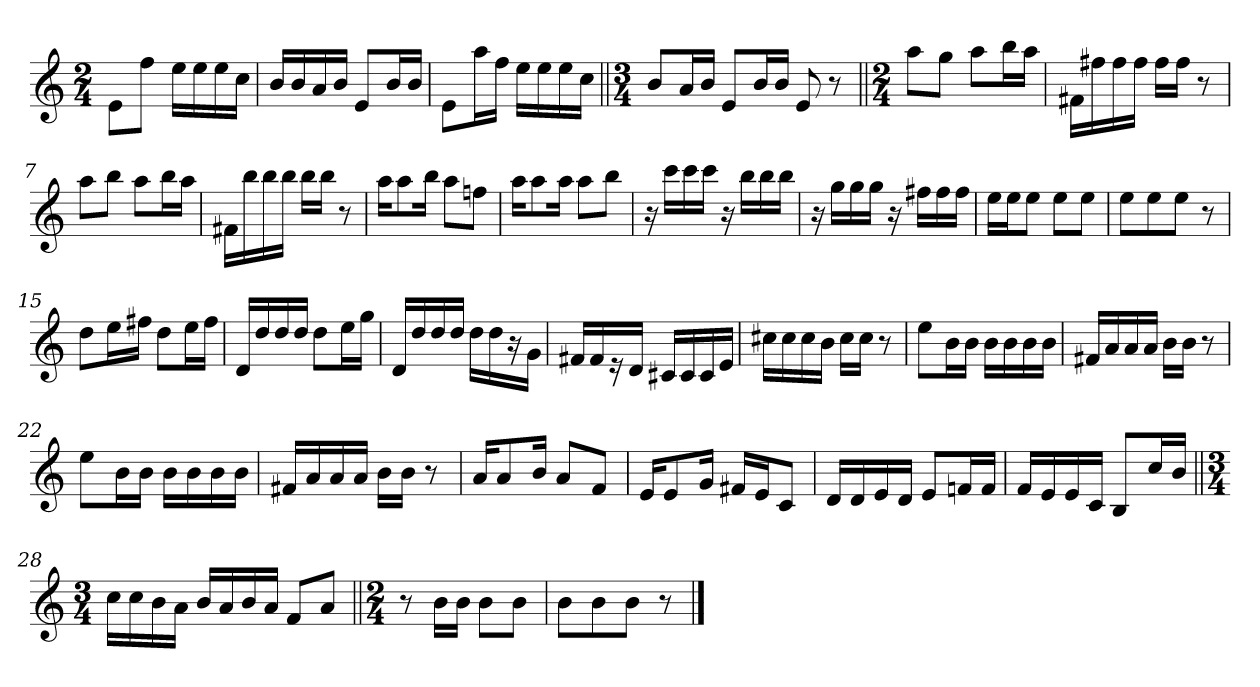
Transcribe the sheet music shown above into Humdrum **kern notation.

**kern
*part1
*staff1
*clefG2
*k[]
*C:
*M2/4
=1
8eL
8ffJ
16eeLL
16ee
16ee
16ccJJ
=2
16bLL
16b
16a
16bJJ
8eL
16bL
16bJJ
=3
8eL
16aaL
16ffJJ
16eeLL
16ee
16ee
16ccJJ
=4||
*M3/4
8bL
16aL
16bJJ
8eL
16bL
16bJJ
8e
8r
=5||
*M2/4
8aaL
8ggJ
8aaL
16bbL
16aaJJ
=6
16f#XLL
16ff#X
16ff#
16ff#JJ
16ff#LL
16ff#JJ
8r
=7
8aaL
8bbJ
8aaL
16bbL
16aaJJ
=8
16f#XLL
16bb
16bb
16bbJJ
16bbLL
16bbJJ
8r
=9
16aaKL
8aa
16bbJk
8aaL
8ffnJ
=10
16aaKL
8aa
16aaJk
8aaL
8bbJ
=11
16r
16cccLL
16ccc
16cccJJ
16r
16bbLL
16bb
16bbJJ
=12
16r
16ggLL
16gg
16ggJJ
16r
16ff#XLL
16ff#
16ff#JJ
=13
16eeLL
16eeJ
8eeJ
8eeL
8eeJ
=14
8eeL
8ee
8eeJ
8r
=15
8ddL
16eeL
16ff#XJJ
8ddL
16eeL
16ff#JJ
=16
16dLL
16dd
16dd
16ddJJ
8ddL
16eeL
16ggJJ
=17
16dLL
16dd
16dd
16ddJJ
16ddLL
16dd
16r
16gJJ
=18
16f#XLL
16f#
16r
16dJJ
16c#XLL
16c#
16c#
16eJJ
=19
16cc#XLL
16cc#
16cc#
16bJJ
16cc#LL
16cc#JJ
8r
=20
8eeL
16bL
16bJJ
16bLL
16b
16b
16bJJ
=21
16f#XLL
16a
16a
16aJJ
16bLL
16bJJ
8r
=22
8eeL
16bL
16bJJ
16bLL
16b
16b
16bJJ
=23
16f#XLL
16a
16a
16aJJ
16bLL
16bJJ
8r
=24
16aKL
8a
16bJk
8aL
8fJ
=25
16eKL
8e
16gJk
16f#XLL
16eJ
8cJ
=26
16dLL
16d
16e
16dJJ
8eL
16fnL
16fJJ
=27
16fLL
16e
16e
16cJJ
8BL
16ccL
16bJJ
=28||
*M3/4
16ccLL
16cc
16b
16aJJ
16bLL
16a
16b
16aJJ
8fL
8aJ
=29||
*M2/4
8r
16bLL
16bJJ
8bL
8bJ
=30
8bL
8b
8bJ
8r
==
*-
